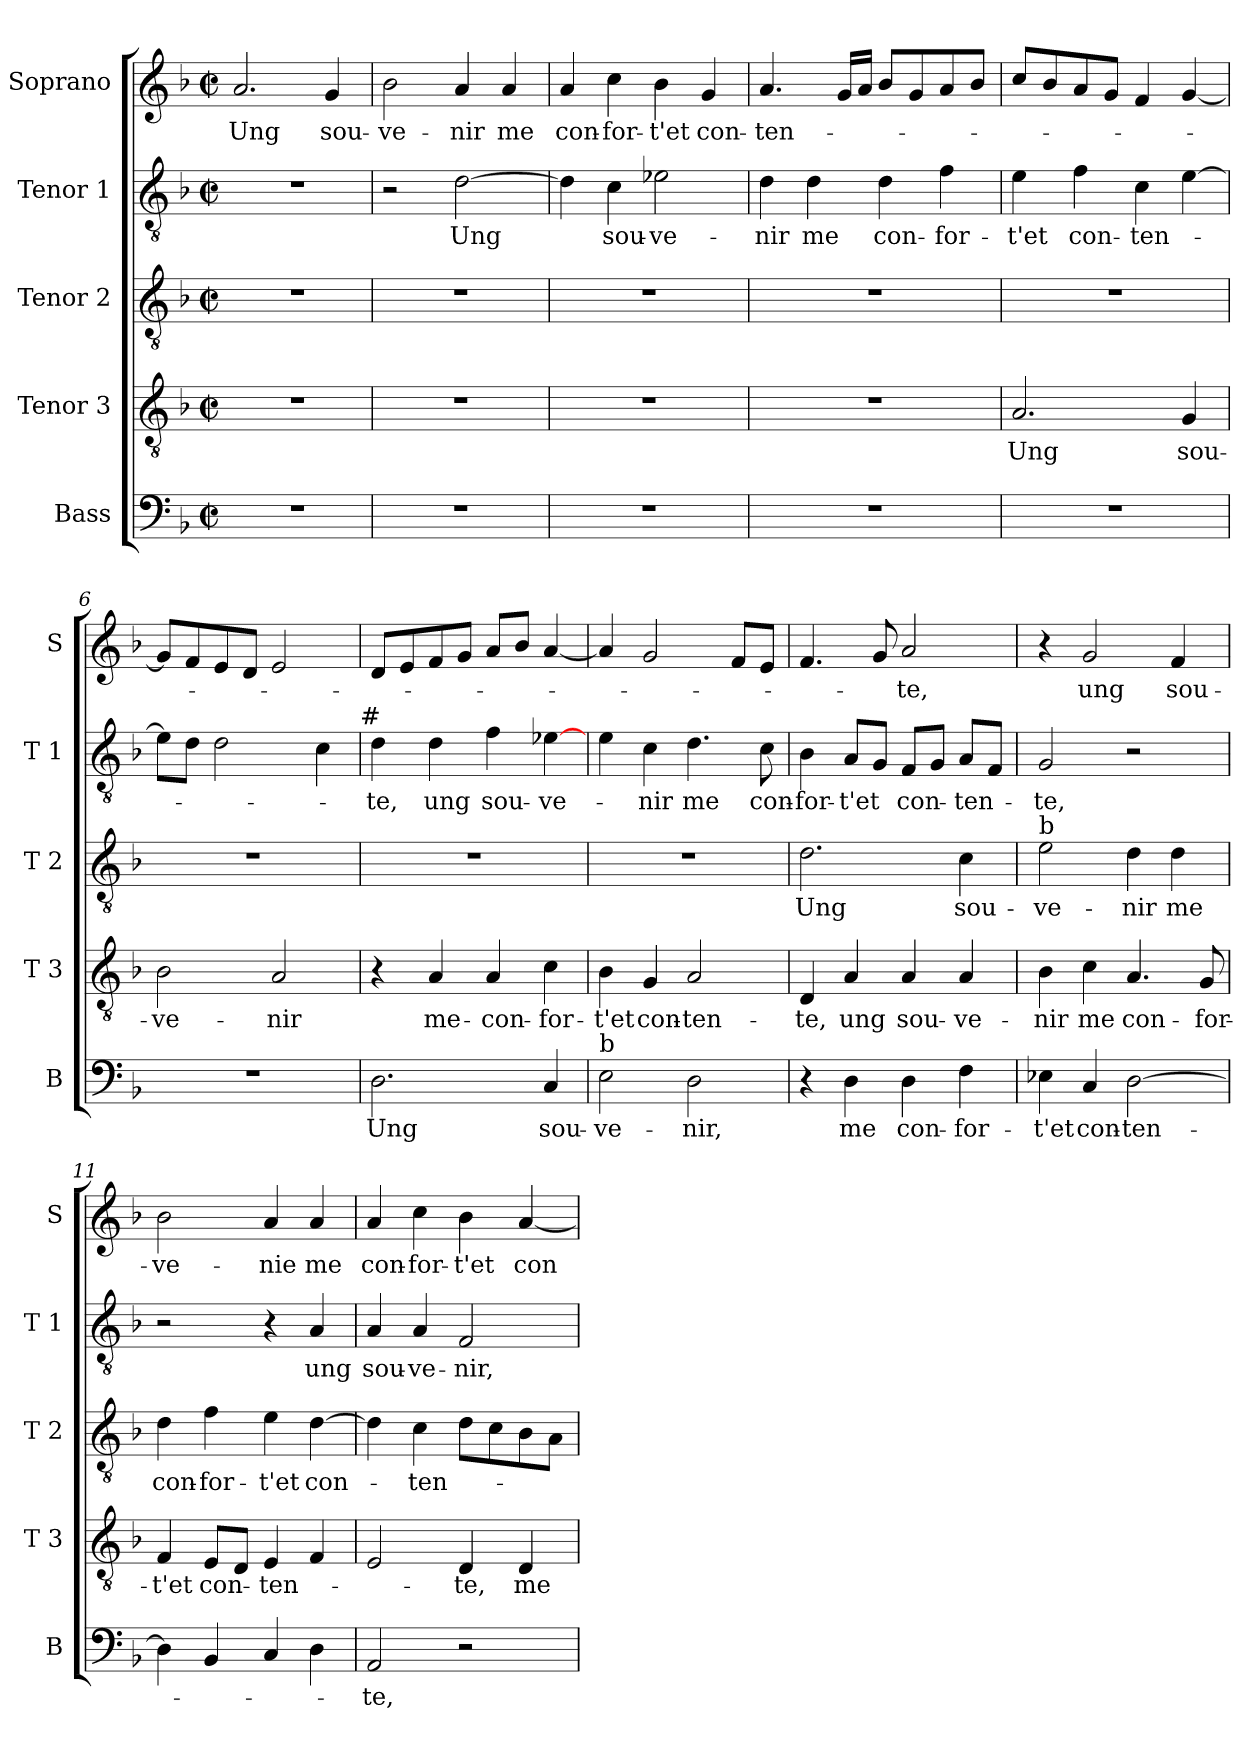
**kern	**text	**kern	**text	**kern	**text	**kern	**text	**kern	**text
*part5	*part5	*part4	*part4	*part3	*part3	*part2	*part2	*part1	*part1
*staff5	*staff5	*staff4	*staff4	*staff3	*staff3	*staff2	*staff2	*staff1	*staff1
*I"Bass	*	*I"Tenor 3	*	*I"Tenor 2	*	*I"Tenor 1	*	*I"Soprano	*
*I'B	*	*I'T 3	*	*I'T 2	*	*I'T 1	*	*I'S	*
*clefF4	*	*clefGv2	*	*clefGv2	*	*clefGv2	*	*clefG2	*
*k[b-]	*	*k[b-]	*	*k[b-]	*	*k[b-]	*	*k[b-]	*
*F:	*	*F:	*	*F:	*	*F:	*	*F:	*
*M2/2	*	*M2/2	*	*M2/2	*	*M2/2	*	*M2/2	*
*met(c|)	*	*met(c|)	*	*met(c|)	*	*met(c|)	*	*met(c|)	*
=1	=1	=1	=1	=1	=1	=1	=1	=1	=1
1r	.	1r	.	1r	.	1r	.	2.a/	Ung
.	.	.	.	.	.	.	.	4g/	sou-
=2	=2	=2	=2	=2	=2	=2	=2	=2	=2
1r	.	1r	.	1r	.	2r	.	2b-\	-ve-
.	.	.	.	.	.	[2d\	Ung	4a/	-nir
.	.	.	.	.	.	.	.	4a/	me
=3	=3	=3	=3	=3	=3	=3	=3	=3	=3
1r	.	1r	.	1r	.	4d\]	.	4a/	con-
.	.	.	.	.	.	4c\	sou-	4cc\	-for-
.	.	.	.	.	.	2e-X\	-ve-	4b-\	-t'et
.	.	.	.	.	.	.	.	4g/	con-
=4	=4	=4	=4	=4	=4	=4	=4	=4	=4
1r	.	1r	.	1r	.	4d\	-nir	4.a/	-ten-
.	.	.	.	.	.	4d\	me	.	.
.	.	.	.	.	.	.	.	16g/LL	.
.	.	.	.	.	.	.	.	16a/JJ	.
.	.	.	.	.	.	4d\	con-	8b-/L	.
.	.	.	.	.	.	.	.	8g/	.
.	.	.	.	.	.	4f\	-for-	8a/	.
.	.	.	.	.	.	.	.	8b-/J	.
=5	=5	=5	=5	=5	=5	=5	=5	=5	=5
1r	.	2.A/	Ung	1r	.	4e\	-t'et	8cc/L	.
.	.	.	.	.	.	.	.	8b-/	.
.	.	.	.	.	.	4f\	con-	8a/	.
.	.	.	.	.	.	.	.	8g/J	.
.	.	.	.	.	.	4c\	-ten-	4f/	.
.	.	4G/	sou-	.	.	[4e\	.	[4g/	.
!!LO:LB:g=z
=6	=6	=6	=6	=6	=6	=6	=6	=6	=6
1r	.	2B-\	-ve-	1r	.	8e\L]	.	8g/L]	.
.	.	.	.	.	.	8d\J	.	8f/	.
.	.	.	.	.	.	2d\	.	8e/	.
.	.	.	.	.	.	.	.	8d/J	.
.	.	2A/	-nir	.	.	.	.	2e/	.
.	.	.	.	.	.	4c\	.	.	.
!	!	!	!	!	!	!LO:TX:a:t=#	!	!	!
=7	=7	=7	=7	=7	=7	=7	=7	=7	=7
2.D\	Ung	4r	.	1r	.	4d\	-te,	8d/L	.
.	.	.	.	.	.	.	.	8e/	.
.	.	4A/	me-	.	.	4d\	ung	8f/	.
.	.	.	.	.	.	.	.	8g/J	.
.	.	4A/	-con-	.	.	4f\	sou-	8a/L	.
.	.	.	.	.	.	.	.	8b-/J	.
4C/	sou-	4c\	-for-	.	.	[4e-X\	-ve-	[4a/	.
=8	=8	=8	=8	=8	=8	=8	=8	=8	=8
!LO:TX:a:t=b	!	!	!	!	!	!	!	!	!
2E\	-ve-	4B-\	-t'et	1r	.	4e\	.	4a/]	.
.	.	4G/	con-	.	.	4c\	-nir	2g/	.
2D\	-nir,	2A/	-ten-	.	.	4.d\	me	.	.
.	.	.	.	.	.	.	.	8f/L	.
.	.	.	.	.	.	8c\	con-	8e/J	.
=9	=9	=9	=9	=9	=9	=9	=9	=9	=9
4r	.	4D/	-te,	2.d\	Ung	4B-\	-for-	4.f/	.
4D\	me	4A/	ung	.	.	8A/L	-t'et	.	.
.	.	.	.	.	.	8G/J	.	8g/	.
4D\	con-	4A/	sou-	.	.	8F/L	con-	2a/	-te,
.	.	.	.	.	.	8G/J	.	.	.
4F\	-for-	4A/	-ve-	4c\	sou-	8A/L	-ten-	.	.
.	.	.	.	.	.	8F/J	.	.	.
=10	=10	=10	=10	=10	=10	=10	=10	=10	=10
!	!	!	!	!LO:TX:a:t=b	!	!	!	!	!
4E-X\	-t'et	4B-\	-nir	2e\	-ve-	2G/	-te,	4r	.
4C/	con-	4c\	me	.	.	.	.	2g/	ung
[2D\	-ten-	4.A/	con-	4d\	-nir	2r	.	.	.
.	.	.	.	4d\	me	.	.	4f/	sou-
.	.	8G/	-for-	.	.	.	.	.	.
=11	=11	=11	=11	=11	=11	=11	=11	=11	=11
4D\]	.	4F/	-t'et	4d\	con-	2r	.	2b-\	-ve-
4BB-/	.	8E/L	con-	4f\	-for-	.	.	.	.
.	.	8D/J	.	.	.	.	.	.	.
4C/	.	4E/	-ten-	4e\	-t'et	4r	.	4a/	-nie
4D\	.	4F/	.	[4d\	con-	4A/	ung	4a/	me
!!LO:PB:g=z
=12	=12	=12	=12	=12	=12	=12	=12	=12	=12
2AA/	-te,	2E/	.	4d\]	.	4A/	sou-	4a/	con-
.	.	.	.	4c\	-ten-	4A/	-ve-	4cc\	-for-
2r	.	4D/	-te,	8d\L	.	2F/	-nir,	4b-\	-t'et
.	.	.	.	8c\	.	.	.	.	.
.	.	4D/	me	8B-\	.	.	.	[4a/	con-
.	.	.	.	8A\J	.	.	.	.	.
=	=	=	=	=	=	=	=	=	=
*-	*-	*-	*-	*-	*-	*-	*-	*-	*-
